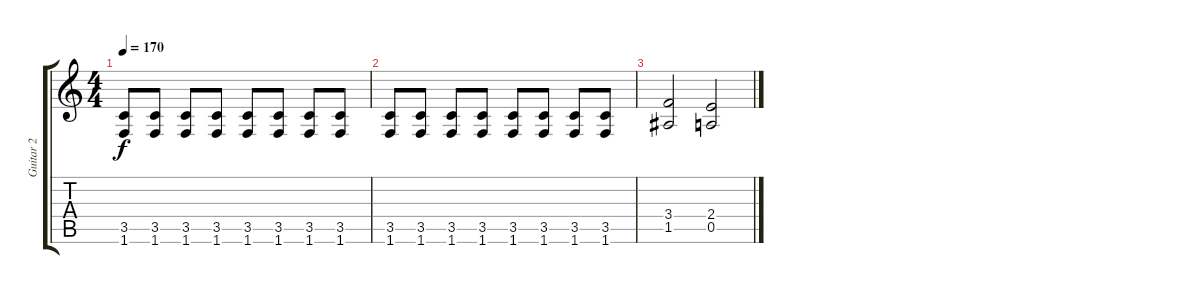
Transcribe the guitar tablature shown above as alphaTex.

\track ("Guitar 2" "Guitar 2") {instrument distortionguitar}
\staff {score tabs}
\tuning (E4 B3 G3 D3 A2 E2) {hide}
\ts (4 4)
\tempo 170
\clef g2
\ks c
(3.5 1.6).8{dy f} (3.5 1.6).8 (3.5 1.6).8 (3.5 1.6).8 (3.5 1.6).8 (3.5 1.6).8 (3.5 1.6).8 (3.5 1.6).8 |
(3.5 1.6).8 (3.5 1.6).8 (3.5 1.6).8 (3.5 1.6).8 (3.5 1.6).8 (3.5 1.6).8 (3.5 1.6).8 (3.5 1.6).8 |
(3.4 1.5).2 (2.4 0.5).2
